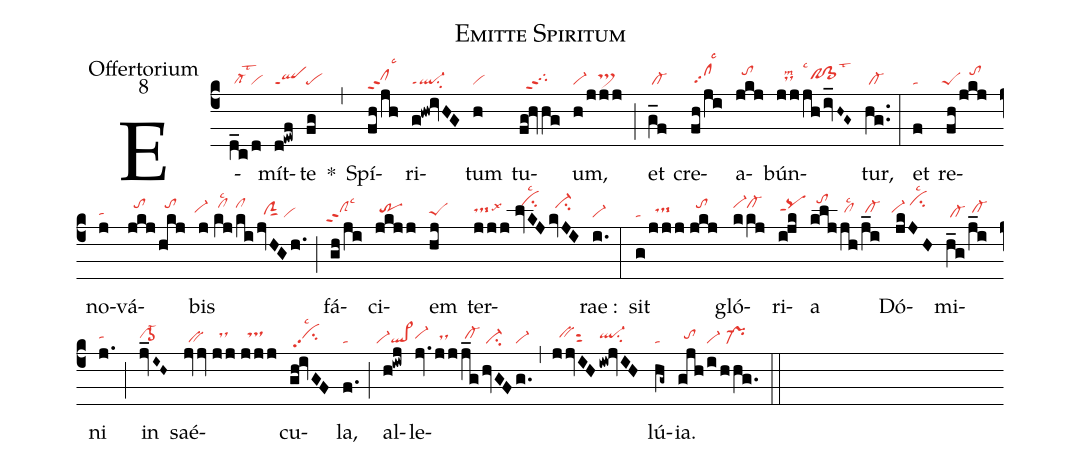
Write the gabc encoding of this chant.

name:Emitte Spiritum;
office-part:Offertorium;
mode:8;
nabc-lines:1;
%%
(c4) E(d_c|/cl-lst2|d|vi)mít(d!ewf|qlppt1)te(fg|pe) *(,)
Spí(fh/jh|clhhppt2lsc3)ri(g!hw!ivHG|ql-ppt1su2)tum(h|vi) tu(fg!hvhg|//tghhppt2)um,(h|vi-|/jjj|////ts>hh) (;)
et(g_f|/cl-) cre(fh/ji|/sfhglsc3)a(jkj|//tohj)bún(jj|//dshhlsm2|jh/iv_H~G~|clhh!cl>1hhlsc1lst3)tur,(hg..|/cl-) (:)
et(f|ta) re(fh|`peS|!jkj|///tohj)no(j|tahg)vá(jkj|//tohj|/hkj|//tohj)bis(j|`vi-hh|//kj|/clhjlsc2|/ki|clhj|/jvHGh.|//ciGhg/vi) (;)
fá(gh/ji|`clShhppt2lsc3)ci(jkjj|/trhh)em(hj|peShg) ter(jjj|ts-hhlsx3|//lvKJ|//cihklsc2|/kvJI|//ci-hj)rae :(i.|vi-) (:)
sit(g|ta|/jjj|//ts-hh|//jkj|//tohj) gló(kkj|vi-hjcl-hj)ri(i!jk|pqhjppt1)a(klj|//tohl|jh|/clhhlsc2|/j_i|/cl-hh)
Dó(jkJH|`vi-hh/cihklsc2)mi(h_g|/cl-|/j_i|/cl-hh)ni(j.|tahh) (;)
in(jv_I~H~|cl->1hh) saé(jvv|/bv|//jj|//dshi|//jjj|//tshi)cu(gh!ivGF|/vihhpp2su2lsc2)la,(f.|ta) (;)
al(h!iwj|``vi-ql>)le(jv.|vi-hh|jj|/dshh|j_g|/cl-hh|/hvGF|/ci-|g.|vi-)(,)(jjvIH|//bvhhsut2|/iw!jvIH|ql-hhsu2)lú(hg~|ta){ia}.(gjh|//tohh|/i|vi-|hhg.|//pr-) (::)
